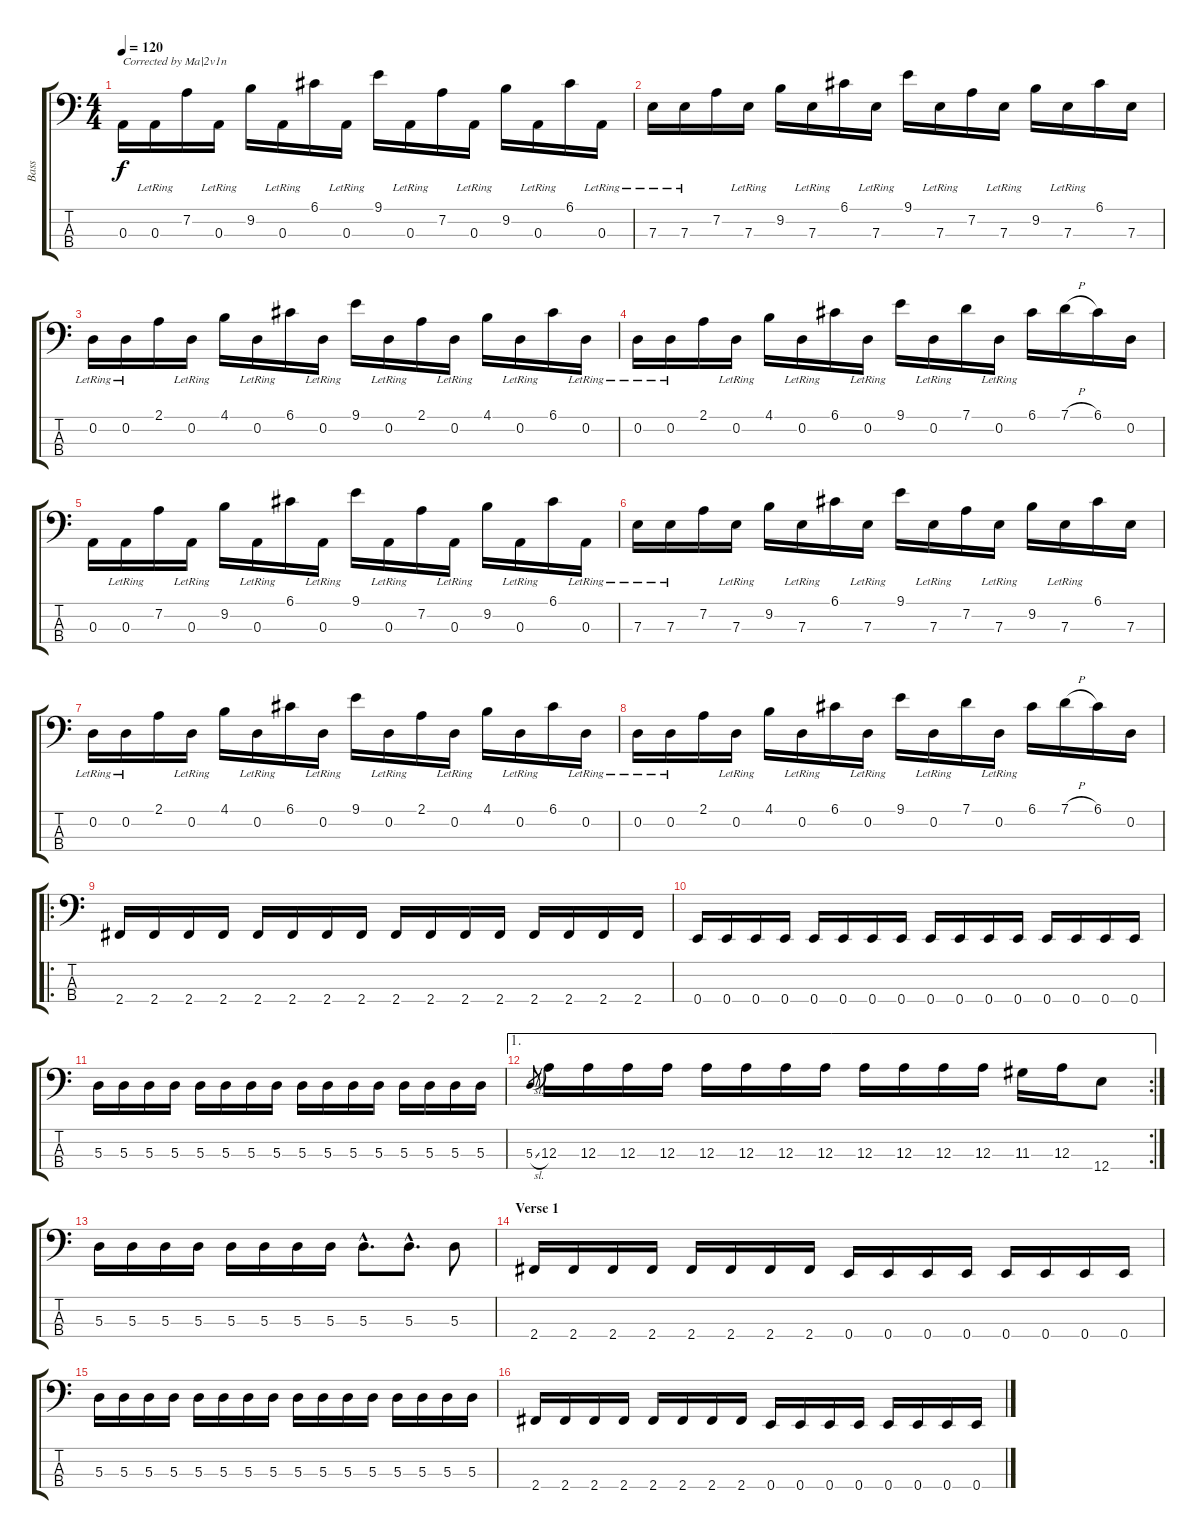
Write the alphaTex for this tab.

\track ("Bass" "Bass") {instrument electricbasspick}
\staff {score tabs}
\tuning (G2 D2 A1 E1) {hide}
\ts (4 4)
\tempo 120
\clef f4
\ks c
0.3.16{txt "Corrected by Ma|2v1n" dy f instrument electricbasspick} 0.3{lr}.16 7.2.16 0.3{lr}.16 9.2.16 0.3{lr}.16 6.1.16 0.3{lr}.16 9.1.16 0.3{lr}.16 7.2.16 0.3{lr}.16 9.2.16 0.3{lr}.16 6.1.16 0.3{lr}.16 |
7.3{lr}.16 7.3{lr}.16 7.2.16 7.3{lr}.16 9.2.16 7.3{lr}.16 6.1.16 7.3{lr}.16 9.1.16 7.3{lr}.16 7.2.16 7.3{lr}.16 9.2.16 7.3{lr}.16 6.1.16 7.3.16 |
0.2{lr}.16 0.2{lr}.16 2.1.16 0.2{lr}.16 4.1.16 0.2{lr}.16 6.1.16 0.2{lr}.16 9.1.16 0.2{lr}.16 2.1.16 0.2{lr}.16 4.1.16 0.2{lr}.16 6.1.16 0.2{lr}.16 |
0.2{lr}.16 0.2{lr}.16 2.1.16 0.2{lr}.16 4.1.16 0.2{lr}.16 6.1.16 0.2{lr}.16 9.1.16 0.2{lr}.16 7.1.16 0.2{lr}.16 6.1.16 7.1{h}.16 6.1.16 0.2.16 |
0.3.16 0.3{lr}.16 7.2.16 0.3{lr}.16 9.2.16 0.3{lr}.16 6.1.16 0.3{lr}.16 9.1.16 0.3{lr}.16 7.2.16 0.3{lr}.16 9.2.16 0.3{lr}.16 6.1.16 0.3{lr}.16 |
7.3{lr}.16 7.3{lr}.16 7.2.16 7.3{lr}.16 9.2.16 7.3{lr}.16 6.1.16 7.3{lr}.16 9.1.16 7.3{lr}.16 7.2.16 7.3{lr}.16 9.2.16 7.3{lr}.16 6.1.16 7.3.16 |
0.2{lr}.16 0.2{lr}.16 2.1.16 0.2{lr}.16 4.1.16 0.2{lr}.16 6.1.16 0.2{lr}.16 9.1.16 0.2{lr}.16 2.1.16 0.2{lr}.16 4.1.16 0.2{lr}.16 6.1.16 0.2{lr}.16 |
0.2{lr}.16 0.2{lr}.16 2.1.16 0.2{lr}.16 4.1.16 0.2{lr}.16 6.1.16 0.2{lr}.16 9.1.16 0.2{lr}.16 7.1.16 0.2{lr}.16 6.1.16 7.1{h}.16 6.1.16 0.2.16 |
\ro
2.4.16 2.4.16 2.4.16 2.4.16 2.4.16 2.4.16 2.4.16 2.4.16 2.4.16 2.4.16 2.4.16 2.4.16 2.4.16 2.4.16 2.4.16 2.4.16 |
0.4.16 0.4.16 0.4.16 0.4.16 0.4.16 0.4.16 0.4.16 0.4.16 0.4.16 0.4.16 0.4.16 0.4.16 0.4.16 0.4.16 0.4.16 0.4.16 |
5.3.16 5.3.16 5.3.16 5.3.16 5.3.16 5.3.16 5.3.16 5.3.16 5.3.16 5.3.16 5.3.16 5.3.16 5.3.16 5.3.16 5.3.16 5.3.16 |
\ae 1
\rc 2
5.3{sl}.8{gr} 12.3.16 12.3.16 12.3.16 12.3.16 12.3.16 12.3.16 12.3.16 12.3.16 12.3.16 12.3.16 12.3.16 12.3.16 11.3.16 12.3.16 12.4.8 |
5.3.16 5.3.16 5.3.16 5.3.16 5.3.16 5.3.16 5.3.16 5.3.16 5.3{hac}.8{d} 5.3{hac}.8{d} 5.3.8 |
\section ("" "Verse 1")
2.4.16 2.4.16 2.4.16 2.4.16 2.4.16 2.4.16 2.4.16 2.4.16 0.4.16 0.4.16 0.4.16 0.4.16 0.4.16 0.4.16 0.4.16 0.4.16 |
5.3.16 5.3.16 5.3.16 5.3.16 5.3.16 5.3.16 5.3.16 5.3.16 5.3.16 5.3.16 5.3.16 5.3.16 5.3.16 5.3.16 5.3.16 5.3.16 |
2.4.16 2.4.16 2.4.16 2.4.16 2.4.16 2.4.16 2.4.16 2.4.16 0.4.16 0.4.16 0.4.16 0.4.16 0.4.16 0.4.16 0.4.16 0.4.16
